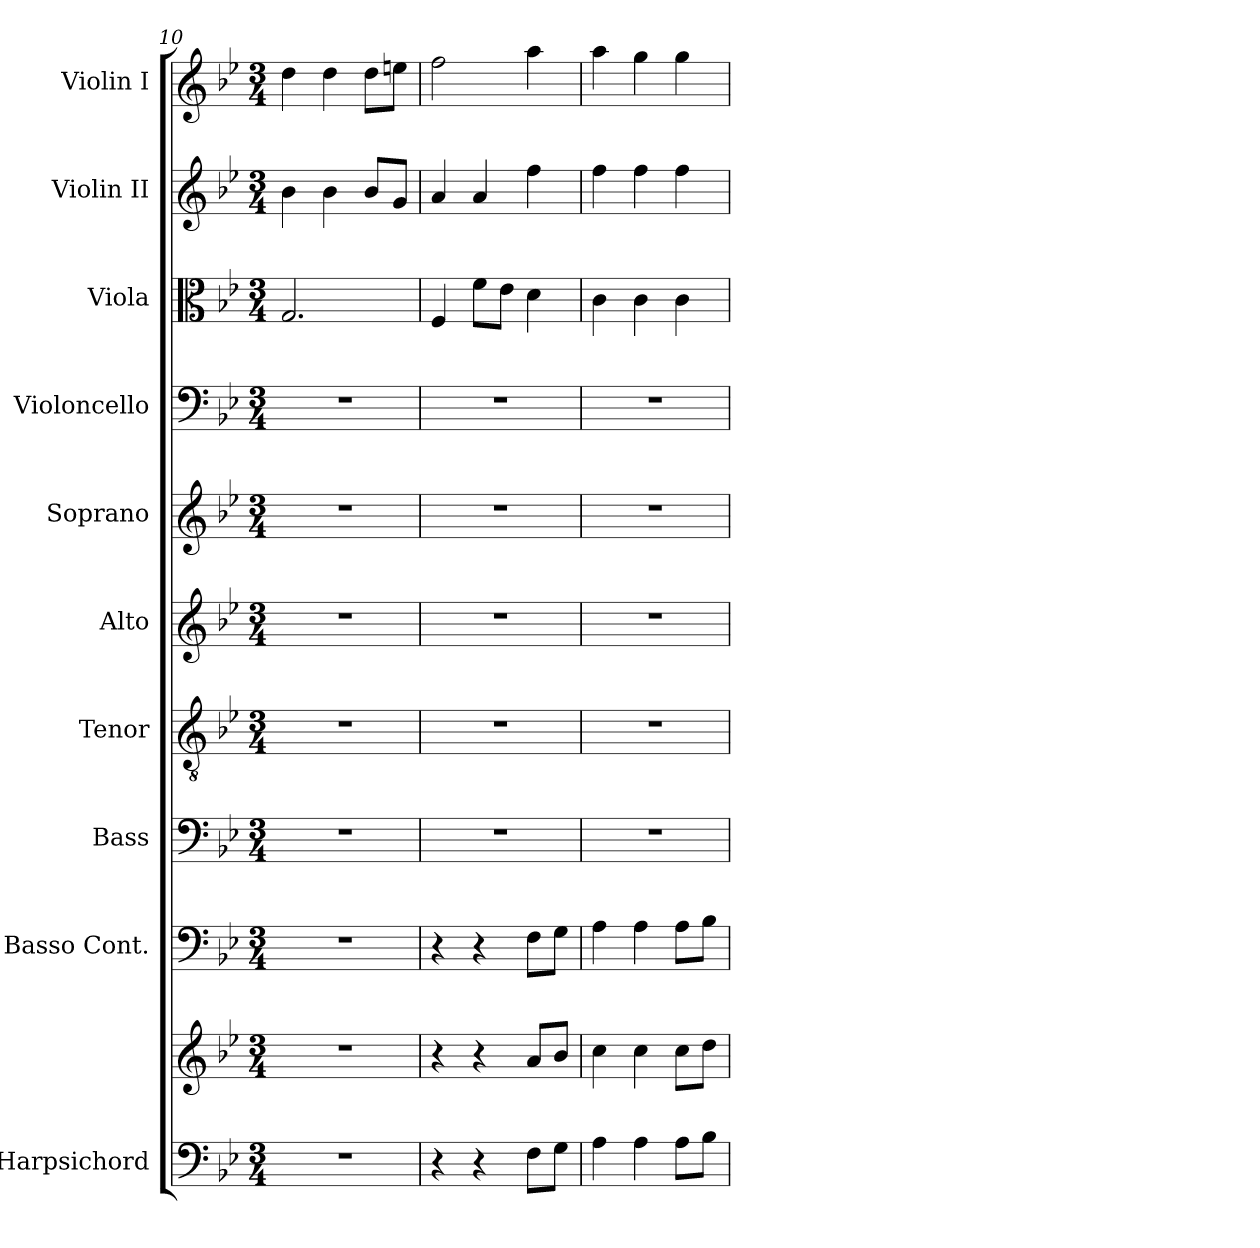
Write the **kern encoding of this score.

**kern	**kern	**kern	**kern	**kern	**kern	**kern	**kern	**kern	**kern	**kern
*part10	*part10	*part9	*part8	*part7	*part6	*part5	*part4	*part3	*part2	*part1
*staff11	*staff10	*staff9	*staff8	*staff7	*staff6	*staff5	*staff4	*staff3	*staff2	*staff1
*I"Harpsichord	*	*I"Basso Cont.	*I"Bass	*I"Tenor	*I"Alto	*I"Soprano	*I"Violoncello	*I"Viola	*I"Violin II	*I"Violin I
*I'Hpsd.	*	*	*I'B.	*I'T.	*I'A.	*I'S.	*I'Vc.	*	*	*
*clefF4	*clefG2	*clefF4	*clefF4	*clefGv2	*clefG2	*clefG2	*clefF4	*clefC3	*clefG2	*clefG2
*	*	*	*	*ITrd7c12	*	*	*	*	*	*
*k[b-e-]	*k[b-e-]	*k[b-e-]	*k[b-e-]	*k[b-e-]	*k[b-e-]	*k[b-e-]	*k[b-e-]	*k[b-e-]	*k[b-e-]	*k[b-e-]
*B-:	*B-:	*B-:	*B-:	*B-:	*B-:	*B-:	*B-:	*B-:	*B-:	*B-:
*M3/4	*M3/4	*M3/4	*M3/4	*M3/4	*M3/4	*M3/4	*M3/4	*M3/4	*M3/4	*M3/4
=10	=10	=10	=10	=10	=10	=10	=10	=10	=10	=10
!LO:N:vis=1	!LO:N:vis=1	!LO:N:vis=1	!LO:N:vis=1	!LO:N:vis=1	!LO:N:vis=1	!LO:N:vis=1	!LO:N:vis=1	!	!	!
2.r	2.r	2.r	2.r	2.r	2.r	2.r	2.r	2.Gi/	4b-i\	4ddi\
.	.	.	.	.	.	.	.	.	4b-i\	4ddi\
.	.	.	.	.	.	.	.	.	8b-i/L	8ddi\L
.	.	.	.	.	.	.	.	.	8gi/J	8eeni\J
=11	=11	=11	=11	=11	=11	=11	=11	=11	=11	=11
!	!	!	!LO:N:vis=1	!LO:N:vis=1	!LO:N:vis=1	!LO:N:vis=1	!LO:N:vis=1	!	!	!
4r	4r	4r	2.r	2.r	2.r	2.r	2.r	4Fi/	4ai/	2ffi\
4r	4r	4r	.	.	.	.	.	8fi\L	4ai/	.
.	.	.	.	.	.	.	.	8e-i\J	.	.
8Fi\L	8ai/L	8Fi\L	.	.	.	.	.	4di\	4ffi\	4aai\
8Gi\J	8b-i/J	8Gi\J	.	.	.	.	.	.	.	.
=12	=12	=12	=12	=12	=12	=12	=12	=12	=12	=12
!	!	!	!LO:N:vis=1	!LO:N:vis=1	!LO:N:vis=1	!LO:N:vis=1	!LO:N:vis=1	!	!	!
4Ai\	4cci\	4Ai\	2.r	2.r	2.r	2.r	2.r	4ci\	4ffi\	4aai\
4Ai\	4cci\	4Ai\	.	.	.	.	.	4ci\	4ffi\	4ggi\
8Ai\L	8cci\L	8Ai\L	.	.	.	.	.	4ci\	4ffi\	4ggi\
8B-i\J	8ddi\J	8B-i\J	.	.	.	.	.	.	.	.
=	=	=	=	=	=	=	=	=	=	=
*-	*-	*-	*-	*-	*-	*-	*-	*-	*-	*-
